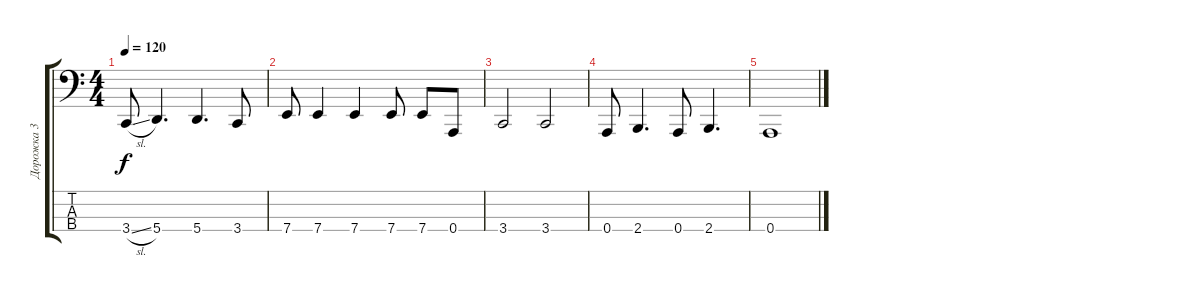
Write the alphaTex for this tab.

\track ("Дорожка 3" "Дорожка 3") {instrument electricbassfinger}
\staff {score tabs}
\tuning (D2 A1 E1 A0) {hide}
\ts (4 4)
\tempo 120
\clef f4
\ks c
3.4{sl}.8{dy f} 5.4.4{d} 5.4.4{d} 3.4.8 |
7.4.8 7.4.4 7.4.4 7.4.8 7.4.8 0.4.8 |
3.4.2 3.4.2 |
0.4.8 2.4.4{d} 0.4.8 2.4.4{d} |
0.4.1
